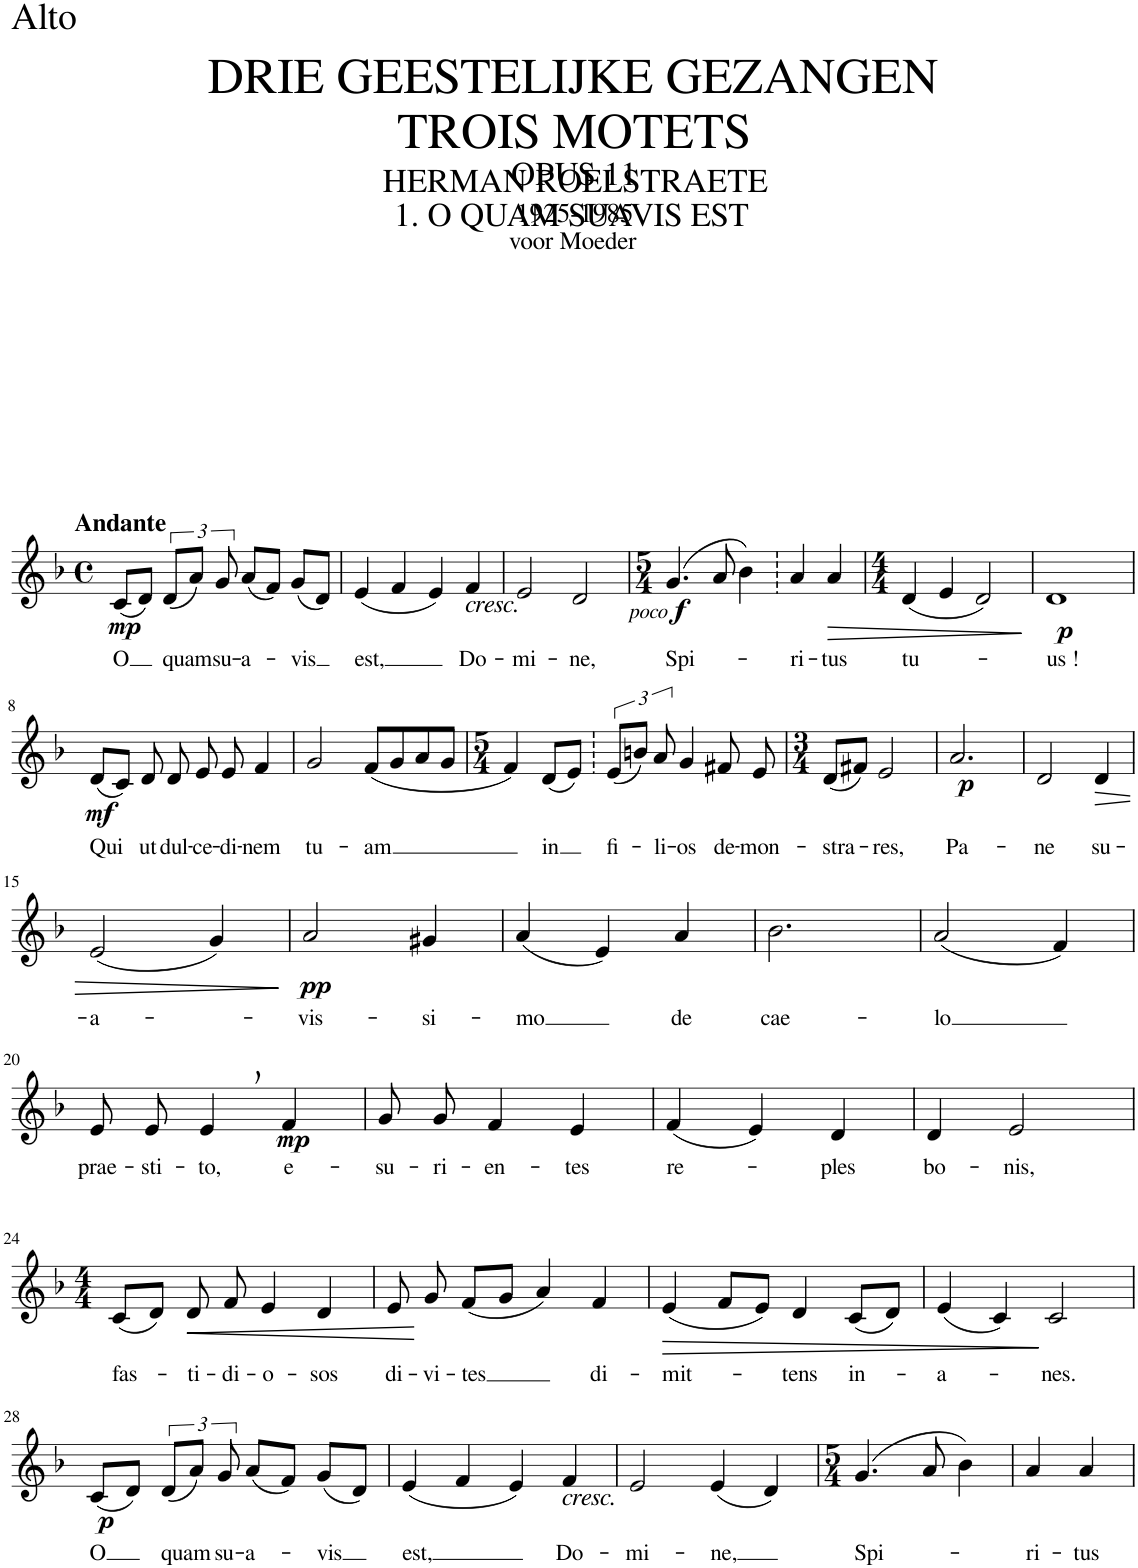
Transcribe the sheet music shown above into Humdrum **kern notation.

**kern	**text	**dynam
*part1	*part1	*part1
*staff1	*staff1	*staff1
*I"A	*	*
*clefG2	*	*
*k[b-]	*	*
*M4/4	*	*
*met(c)	*	*
=1	=1	=1
!LO:TX:a:B:t=Andante	!	!
!	!LO:LY:b	!LO:DY:b
(8c/L	O	mp
8d/J)	.	.
!	!LO:LY:b	!
(12d/L	quam	.
12a/J)	.	.
!	!LO:LY:b	!
12g/	su-	.
!	!LO:LY:b	!
(8a/L	-a-	.
8f/J)	.	.
!	!LO:LY:b	!
(8g/L	-vis	.
8d/J)	.	.
=2	=2	=2
!	!LO:LY:b	!
(4e/	est,	.
4f/	.	.
4e/)	.	.
!LO:TX:b:i:t=cresc.	!	!
!	!LO:LY:b	!
4f/	Do-	.
=3	=3	=3
!	!LO:LY:b	!
2e/	-mi-	.
!	!LO:LY:b	!
2d/	-ne,	.
=4	=4	=4
*M5/4	*	*
!	!LO:LY:b	!LO:DY:b
!	!	!LO:DY:n=1:b
(4.g/	Spi-	other-dynamics f
8a/	.	.
4b-\)	.	.
=5	=5	=5
!	!LO:LY:b	!
4a/	-ri-	.
!	!LO:LY:b	!LO:HP:b
4a/	-tus	>
=6	=6	=6
*M4/4	*	*
!	!LO:LY:b	!
(4d/	tu-	.
4e/	.	.
2d/)	.	.
.	.	]
=7	=7	=7
!	!LO:LY:b	!LO:DY:b
1d	-us !	p
!!LO:LB:g=z
=8	=8	=8
!	!LO:LY:b	!LO:DY:b
(8d/L	Qui	mf
8c/J)	.	.
!	!LO:LY:b	!
8d/	ut	.
!	!LO:LY:b	!
8d/	dul-	.
!	!LO:LY:b	!
8e/	ce-	.
!	!LO:LY:b	!
8e/	-di-	.
!	!LO:LY:b	!
4f/	-nem	.
=9	=9	=9
!	!LO:LY:b	!
2g/	tu-	.
!	!LO:LY:b	!
(8f/L	-am	.
8g/	.	.
8a/	.	.
8g/J	.	.
=10	=10	=10
*M5/4	*	*
4f/)	.	.
!	!LO:LY:b	!
(8d/L	in	.
8e/J)	.	.
=11	=11	=11
!	!LO:LY:b	!
(12e/L	fi-	.
12bn/J)	.	.
!	!LO:LY:b	!
12a/	-li-	.
!	!LO:LY:b	!
4g/	-os	.
!	!LO:LY:b	!
8f#X/	de-	.
!	!LO:LY:b	!
8e/	-mon-	.
=12	=12	=12
*M3/4	*	*
!	!LO:LY:b	!
(8d/L	-stra-	.
8f#X/J)	.	.
!	!LO:LY:b	!
2e/	-res,	.
=13	=13	=13
!	!LO:LY:b	!LO:DY:b
2.a/	Pa-	p
=14	=14	=14
!	!LO:LY:b	!
2d/	-ne	.
!	!LO:LY:b	!LO:HP:b
4d/	su-	>
!!LO:LB:g=z
=15	=15	=15
!	!LO:LY:b	!
(2e/	-a-	.
4g/)	.	.
.	.	]
=16	=16	=16
!	!LO:LY:b	!LO:DY:b
2a/	-vis-	pp
!	!LO:LY:b	!
4g#X/	-si-	.
=17	=17	=17
!	!LO:LY:b	!
(4a/	-mo	.
4e/)	.	.
!	!LO:LY:b	!
4a/	de	.
=18	=18	=18
!	!LO:LY:b	!
2.b-\	cae-	.
=19	=19	=19
!	!LO:LY:b	!
(2a/	-lo	.
4f/)	.	.
!!LO:LB:g=z
=20	=20	=20
!	!LO:LY:b	!
8e/	prae-	.
!	!LO:LY:b	!
8e/	-sti-	.
!	!LO:LY:b	!
4e,/	-to,	.
!	!LO:LY:b	!LO:DY:b
4f/	e-	mp
=21	=21	=21
!	!LO:LY:b	!
8g/	-su-	.
!	!LO:LY:b	!
8g/	-ri-	.
!	!LO:LY:b	!
4f/	-en-	.
!	!LO:LY:b	!
4e/	-tes	.
=22	=22	=22
!	!LO:LY:b	!
(4f/	re-	.
4e/)	.	.
!	!LO:LY:b	!
4d/	-ples	.
=23	=23	=23
!	!LO:LY:b	!
4d/	bo-	.
!	!LO:LY:b	!
2e/	-nis,	.
!!LO:LB:g=z
=24	=24	=24
*M4/4	*	*
!	!LO:LY:b	!
(8c/L	fas-	.
8d/J)	.	.
!	!LO:LY:b	!LO:HP:b
8d/	-ti-	<
!	!LO:LY:b	!
8f/	-di-	.
!	!LO:LY:b	!
4e/	-o-	.
!	!LO:LY:b	!
4d/	-sos	.
=25	=25	=25
!	!LO:LY:b	!
8e/	di-	.
!	!LO:LY:b	!
8g/	-vi-	[
!	!LO:LY:b	!
(8f/L	-tes	.
8g/J	.	.
4a/)	.	.
!	!LO:LY:b	!
4f/	di-	.
=26	=26	=26
!	!LO:LY:b	!LO:HP:b
(4e/	-mit-	>
8f/L	.	.
8e/J)	.	.
!	!LO:LY:b	!
4d/	-tens	.
!	!LO:LY:b	!
(8c/L	in-	.
8d/J)	.	.
=27	=27	=27
!	!LO:LY:b	!
(4e/	-a-	.
4c/)	.	.
!	!LO:LY:b	!
2c/	-nes.	]
!!LO:LB:g=z
=28	=28	=28
!	!LO:LY:b	!LO:DY:b
(8c/L	O	p
8d/J)	.	.
!	!LO:LY:b	!
(12d/L	quam	.
12a/J)	.	.
!	!LO:LY:b	!
12g/	su-	.
!	!LO:LY:b	!
(8a/L	-a-	.
8f/J)	.	.
!	!LO:LY:b	!
(8g/L	-vis	.
8d/J)	.	.
=29	=29	=29
!	!LO:LY:b	!
(4e/	est,	.
4f/	.	.
4e/)	.	.
!LO:TX:b:i:t=cresc.	!	!
!	!LO:LY:b	!
4f/	Do-	.
=30	=30	=30
!	!LO:LY:b	!
2e/	-mi-	.
!	!LO:LY:b	!
(4e/	-ne,	.
4d/)	.	.
=31	=31	=31
*M5/4	*	*
!	!LO:LY:b	!
(4.g/	Spi-	.
8a/	.	.
4b-\)	.	.
=32	=32	=32
!	!LO:LY:b	!
4a/	-ri-	.
!	!LO:LY:b	!
4a/	-tus	.
=	=	=
*-	*-	*-
